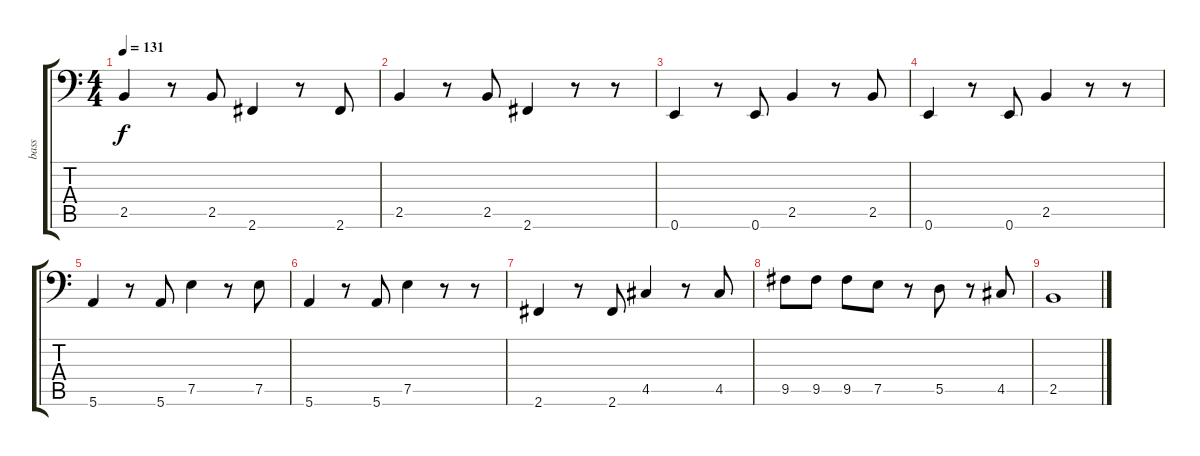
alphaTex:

\track ("bass" "bass") {instrument electricbassfinger}
\staff {score tabs}
\tuning (E4 B3 G2 D2 A1 E1) {hide}
\ts (4 4)
\tempo 131
\clef f4
\ks c
2.5.4{dy f} r.8 2.5.8 2.6.4 r.8 2.6.8 |
2.5.4 r.8 2.5.8 2.6.4 r.8 r.8 |
0.6.4 r.8 0.6.8 2.5.4 r.8 2.5.8 |
0.6.4 r.8 0.6.8 2.5.4 r.8 r.8 |
5.6.4 r.8 5.6.8 7.5.4 r.8 7.5.8 |
5.6.4 r.8 5.6.8 7.5.4 r.8 r.8 |
2.6.4 r.8 2.6.8 4.5.4 r.8 4.5.8 |
9.5.8 9.5.8 9.5.8 7.5.8 r.8 5.5.8 r.8 4.5.8 |
2.5.1
